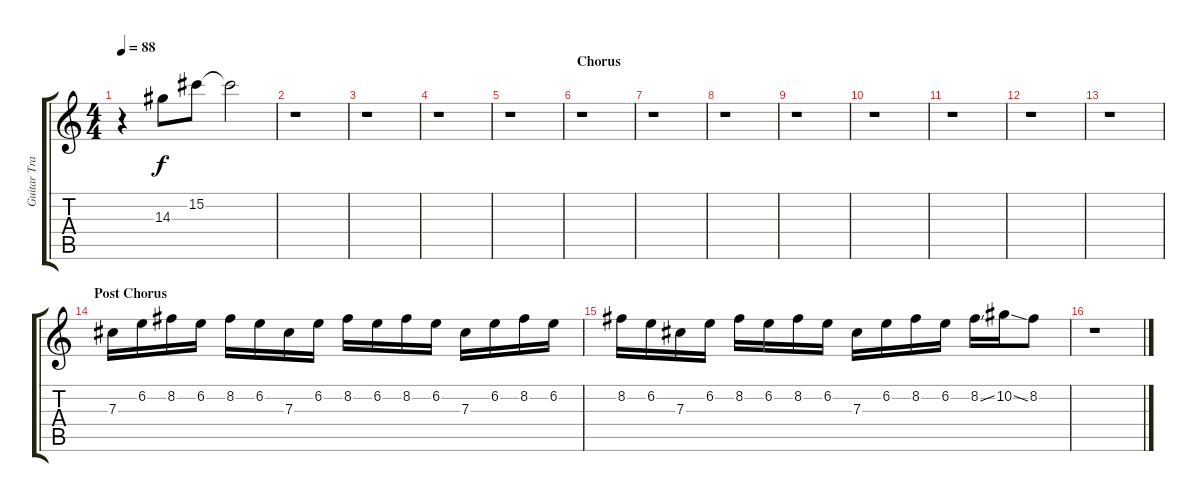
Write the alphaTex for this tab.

\track ("Guitar Track" "Guitar Tra") {instrument overdrivenguitar}
\staff {score tabs}
\tuning (Eb4 Bb3 Gb3 Db3 Ab2 Db2) {hide}
\ts (4 4)
\tempo 88
\clef g2
\ks c
r.4{dy f} 14.3.8 15.2.8 15.2{t}.2 |
r.1 |
r.1 |
r.1 |
r.1 |
\section ("" "Chorus")
r.1 |
r.1 |
r.1 |
r.1 |
r.1 |
r.1 |
r.1 |
r.1 |
\section ("" "Post Chorus")
7.3.16 6.2.16 8.2.16 6.2.16 8.2.16 6.2.16 7.3.16 6.2.16 8.2.16 6.2.16 8.2.16 6.2.16 7.3.16 6.2.16 8.2.16 6.2.16 |
8.2.16 6.2.16 7.3.16 6.2.16 8.2.16 6.2.16 8.2.16 6.2.16 7.3.16 6.2.16 8.2.16 6.2.16 8.2{ss}.16 10.2{ss}.16 8.2.8 |
r.1
